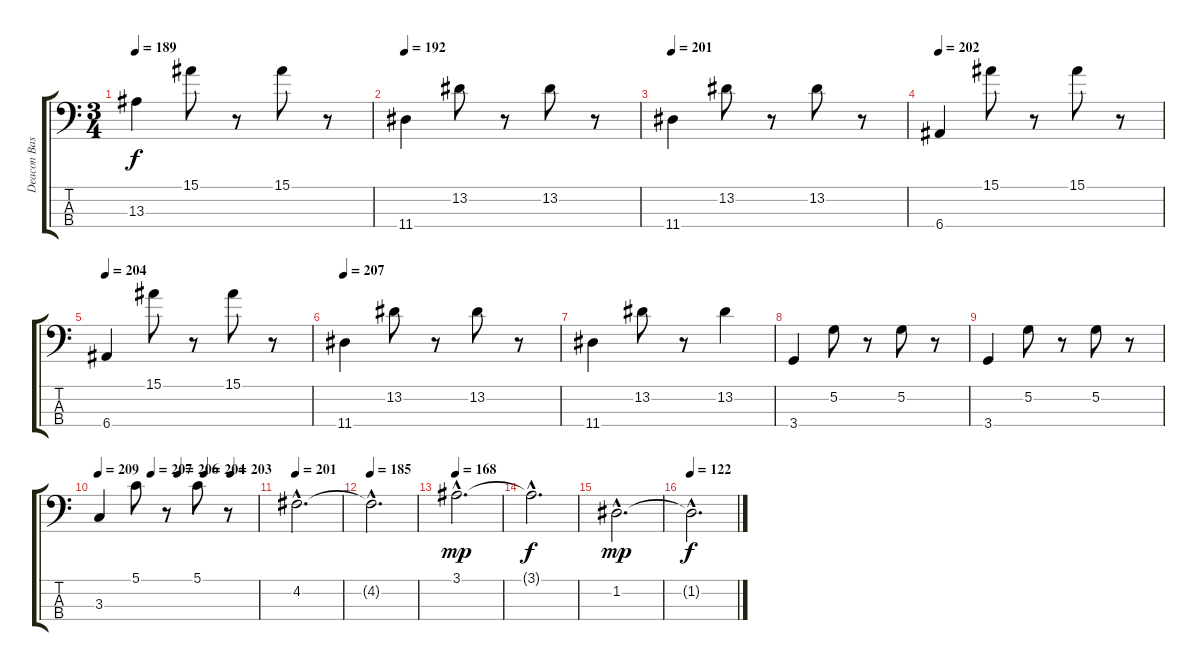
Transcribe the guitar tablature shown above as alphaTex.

\track ("Deacon Bass" "Deacon Bas") {instrument electricbassfinger}
\staff {score tabs}
\tuning (G2 D2 A1 E1) {hide}
\ts (3 4)
\tempo 189
\clef f4
\ks c
13.3.4{dy f} 15.1.8 r.8 15.1.8 r.8 |
\tempo 192
11.4.4 13.2.8 r.8 13.2.8 r.8 |
\tempo 201
11.4.4 13.2.8 r.8 13.2.8 r.8 |
\tempo 202
6.4.4 15.1.8 r.8 15.1.8 r.8 |
\tempo 204
6.4.4 15.1.8 r.8 15.1.8 r.8 |
\tempo 207
11.4.4 13.2.8 r.8 13.2.8 r.8 |
11.4.4 13.2.8 r.8 13.2.4 |
3.4.4 5.2.8 r.8 5.2.8 r.8 |
3.4.4 5.2.8 r.8 5.2.8 r.8 |
\tempo 209
\tempo (207 0.3333333333333333)
\tempo (206 0.5)
\tempo (204 0.6666666666666666)
\tempo (203 0.8333333333333334)
3.3.4 5.1.8 r.8 5.1.8 r.8 |
\tempo 201
4.2{hac}.2{d} |
\tempo 185
4.2{hac t}.2{d} |
\tempo 168
3.1{hac}.2{d dy mp} |
3.1{hac t}.2{d dy f} |
1.2{hac}.2{d dy mp} |
\tempo 122
1.2{hac t}.2{d dy f}
